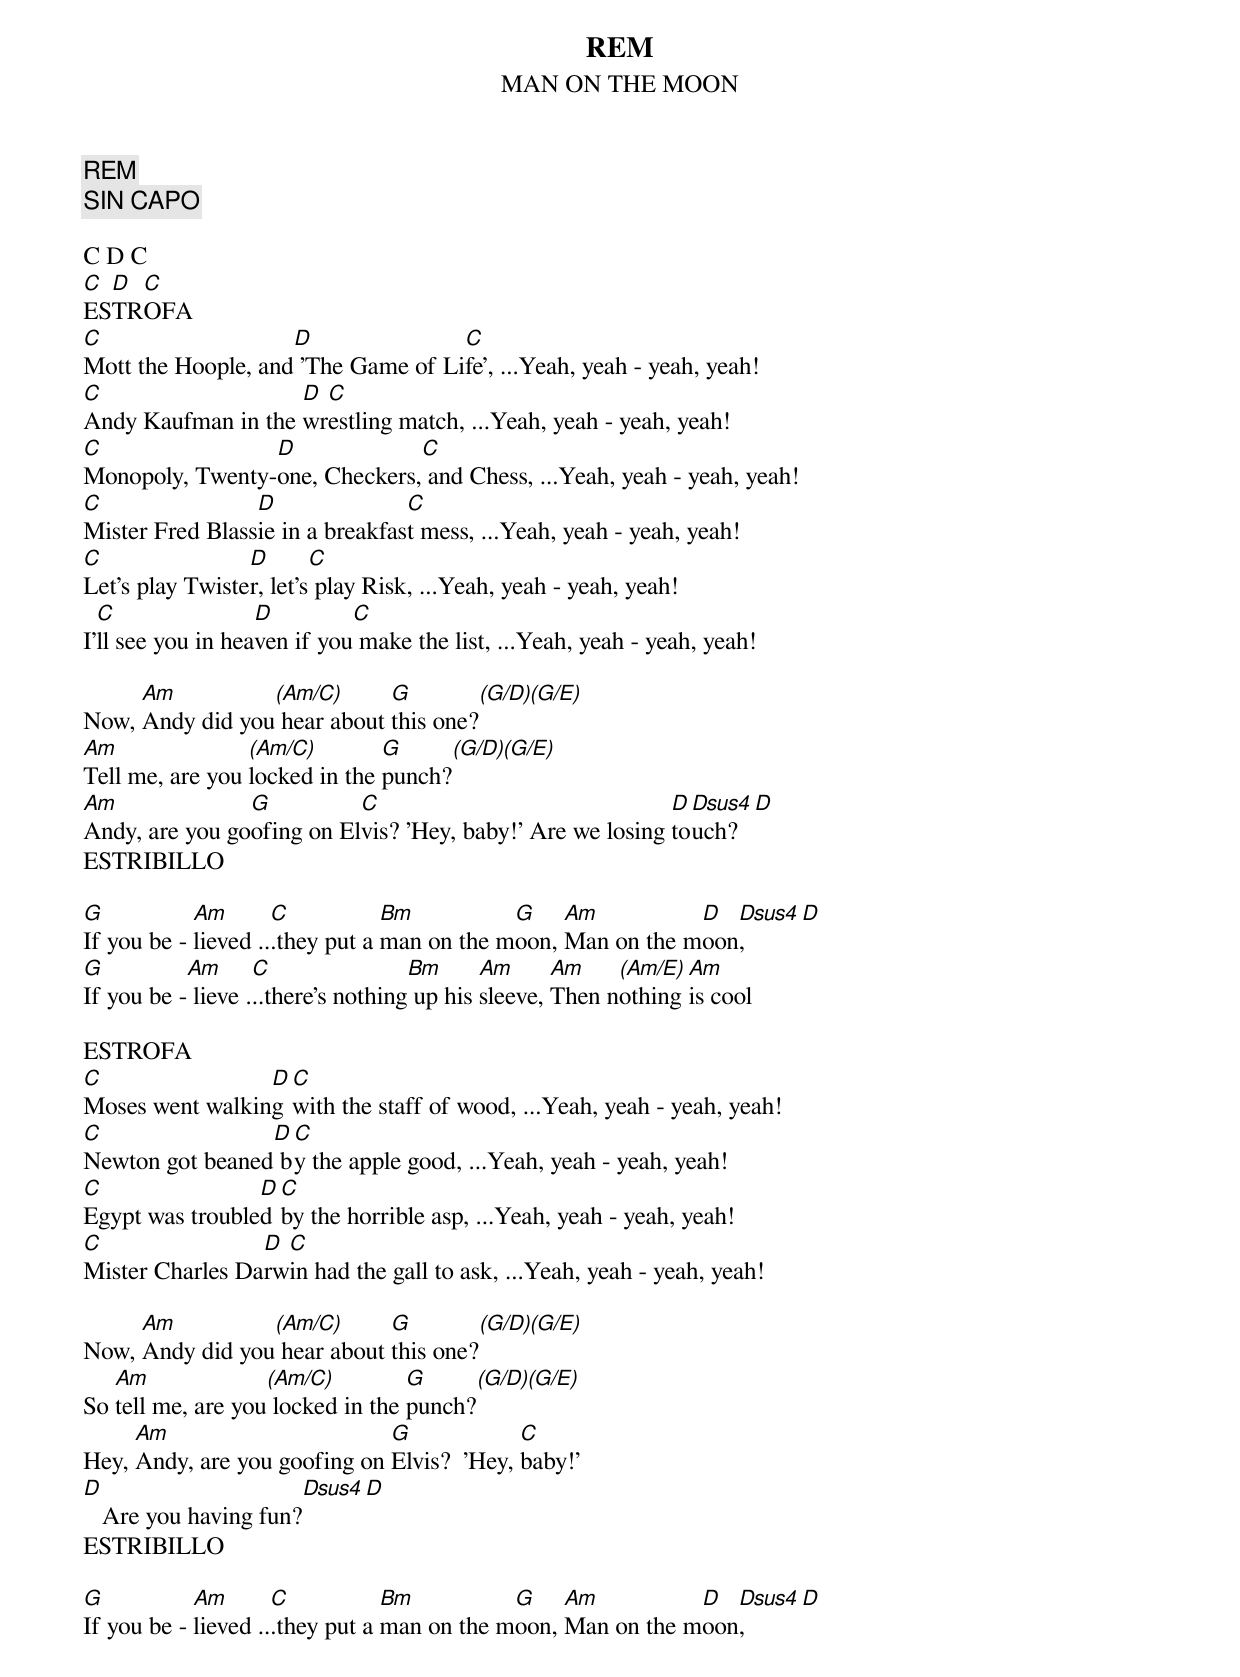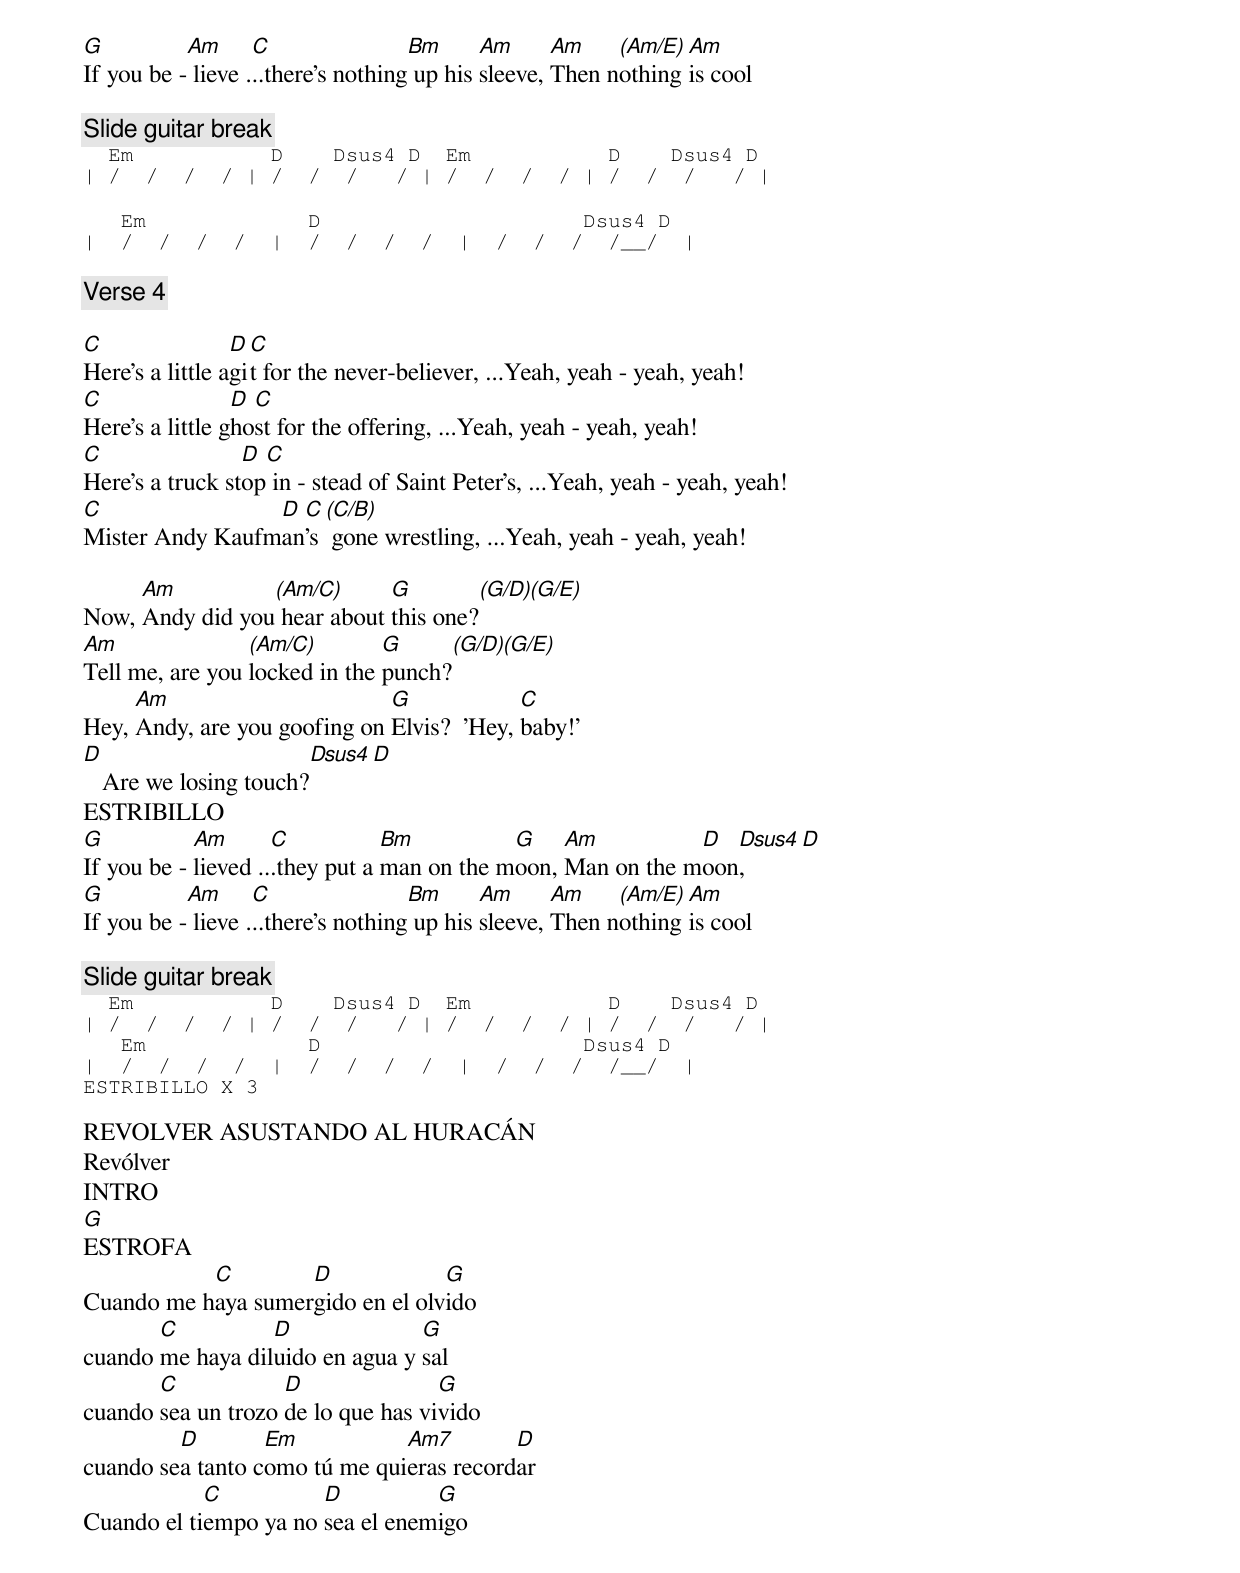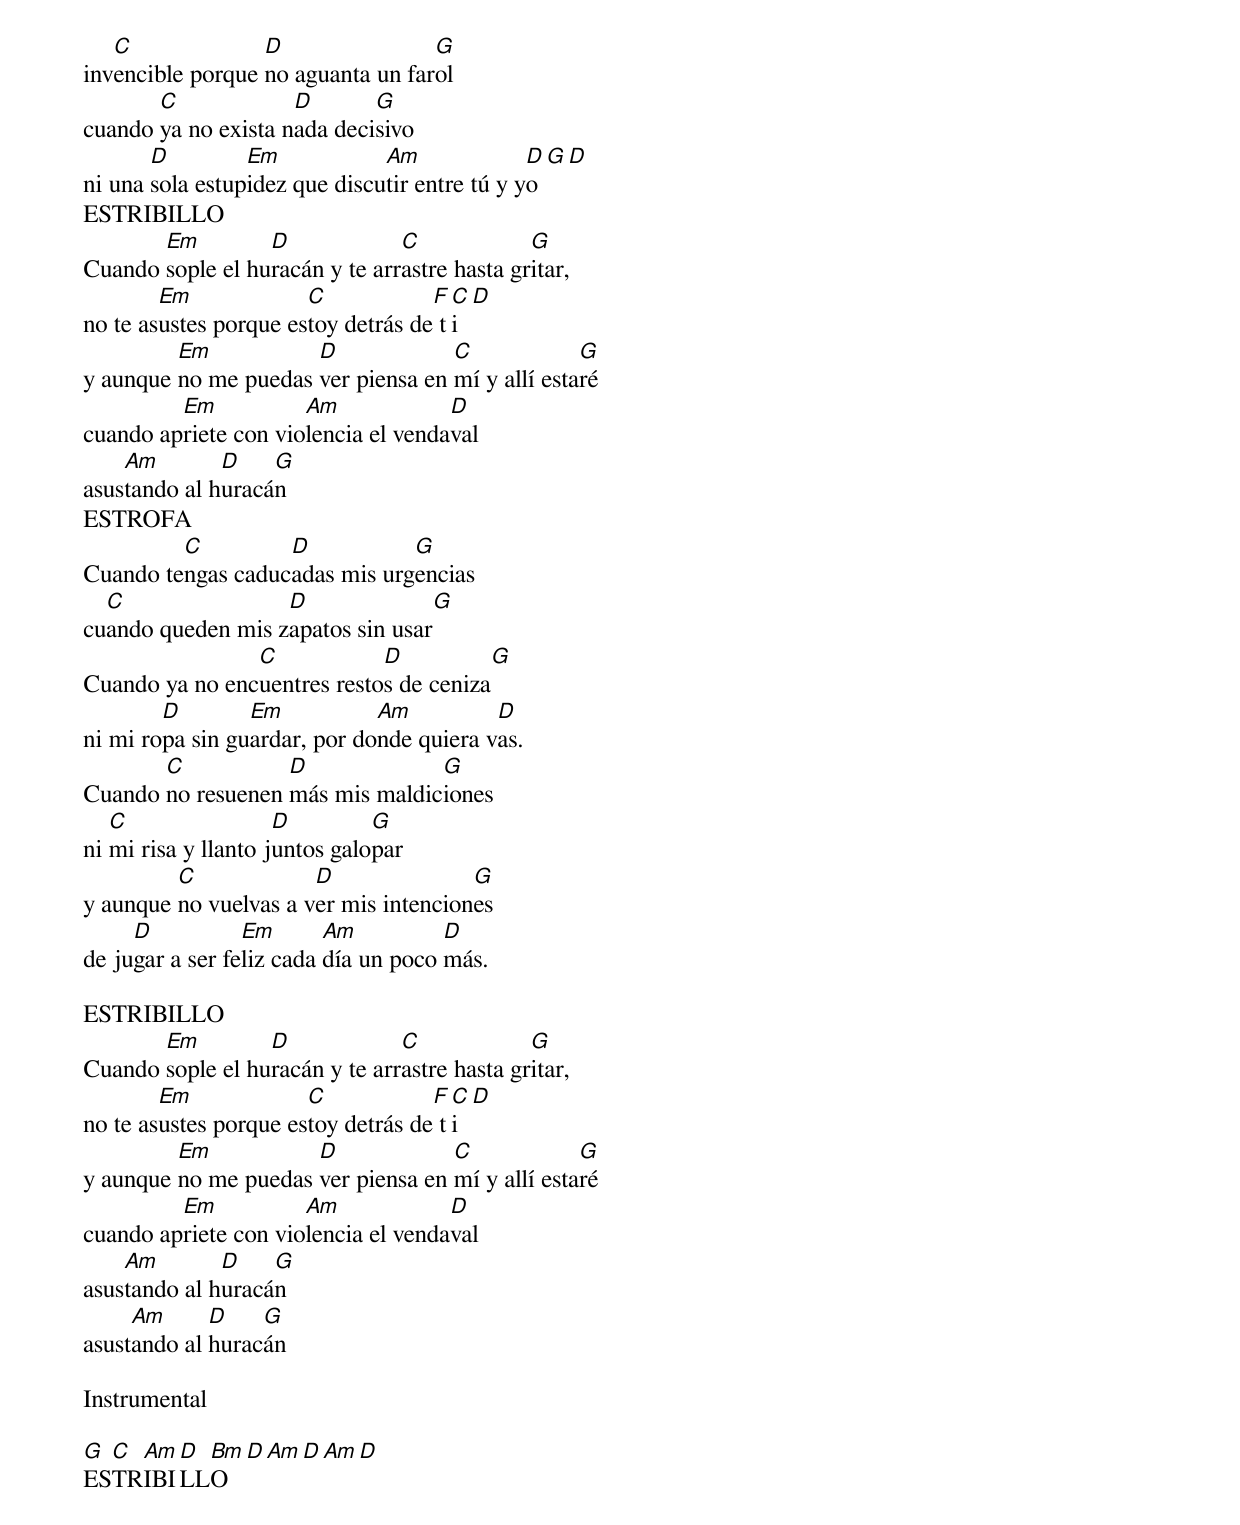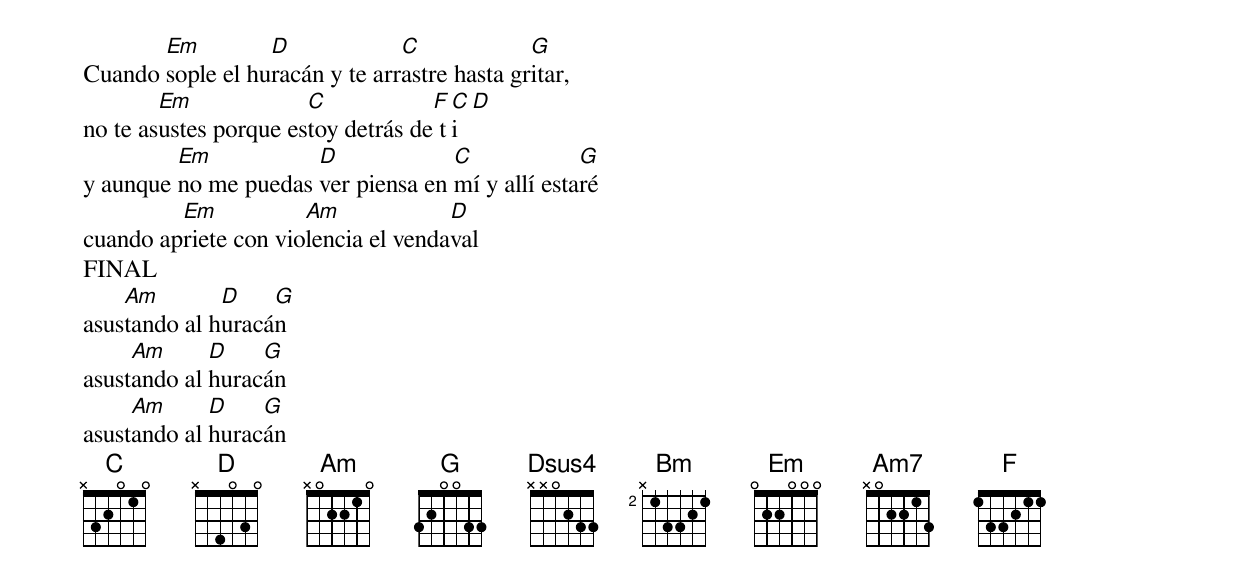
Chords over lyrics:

REM
MAN ON THE MOON
REM
SIN CAPO
C         = x32010    G     = 320033     D     = xx0232
 D = x54030   (G/D)  = xx0033     Bm    = x24432
 Am        = x02210   (G/E)  = xx2033    (Am/E) = xx2210
(Am/C)     = x32210    Dsus4 = xx0233     Em    = 022000

C D C
C D C
ESTROFA
C                   D               C
Mott the Hoople, and 'The Game of Life', ...Yeah, yeah - yeah, yeah!
C                   D C
Andy Kaufman in the wrestling match, ...Yeah, yeah - yeah, yeah!
C                D             C
Monopoly, Twenty-one, Checkers, and Chess, ...Yeah, yeah - yeah, yeah!
C                D               C
Mister Fred Blassie in a breakfast mess, ...Yeah, yeah - yeah, yeah!
C                D       C
Let's play Twister, let's play Risk, ...Yeah, yeah - yeah, yeah!
  C                D         C
I'll see you in heaven if you make the list, ...Yeah, yeah - yeah, yeah!

     Am          (Am/C)      G         (G/D)(G/E)
Now, Andy did you hear about this one?
Am               (Am/C)        G       (G/D)(G/E)
Tell me, are you locked in the punch?
Am              G          C                               D Dsus4 D
Andy, are you goofing on Elvis? 'Hey, baby!' Are we losing touch?
ESTRIBILLO

G           Am       C           Bm          G    Am          D  Dsus4 D
If you be - lieved ...they put a man on the moon, Man on the moon,
G          Am      C                Bm      Am      Am    (Am/E) Am
If you be - lieve ...there's nothing up his sleeve, Then nothing is cool

ESTROFA
C                D C
Moses went walking with the staff of wood, ...Yeah, yeah - yeah, yeah!
C                D C
Newton got beaned by the apple good, ...Yeah, yeah - yeah, yeah!
C                D C
Egypt was troubled by the horrible asp, ...Yeah, yeah - yeah, yeah!
C                D C
Mister Charles Darwin had the gall to ask, ...Yeah, yeah - yeah, yeah!

     Am          (Am/C)      G           (G/D)(G/E)
Now, Andy did you hear about this one?
   Am              (Am/C)         G      (G/D)(G/E)
So tell me, are you locked in the punch?
     Am                       G             C
Hey, Andy, are you goofing on Elvis?  'Hey, baby!'
D                         Dsus4 D
   Are you having fun?
ESTRIBILLO

G           Am       C           Bm          G    Am          D  Dsus4 D
If you be - lieved ...they put a man on the moon, Man on the moon,
G          Am      C                Bm      Am      Am    (Am/E) Am
If you be - lieve ...there's nothing up his sleeve, Then nothing is cool

[Slide guitar break]
  Em           D    Dsus4 D  Em           D    Dsus4 D
| /  /  /  / | /  /  /   / | /  /  /  / | /  /  /   / |

   Em             D                     Dsus4 D
|  /  /  /  /  |  /  /  /  /  |  /  /  /  /__/  |

[Verse 4]

C                D C
Here's a little agit for the never-believer, ...Yeah, yeah - yeah, yeah!
C                D C
Here's a little ghost for the offering, ...Yeah, yeah - yeah, yeah!
C                D C
Here's a truck stop in - stead of Saint Peter's, ...Yeah, yeah - yeah, yeah!
C                D C (C/B)
Mister Andy Kaufman's gone wrestling, ...Yeah, yeah - yeah, yeah!

     Am          (Am/C)      G         (G/D)(G/E)
Now, Andy did you hear about this one?
Am               (Am/C)        G       (G/D)(G/E)
Tell me, are you locked in the punch?
     Am                       G             C
Hey, Andy, are you goofing on Elvis?  'Hey, baby!'
D                        Dsus4 D
   Are we losing touch?
ESTRIBILLO
G           Am       C           Bm          G    Am          D  Dsus4 D
If you be - lieved ...they put a man on the moon, Man on the moon,
G          Am      C                Bm      Am      Am    (Am/E) Am
If you be - lieve ...there's nothing up his sleeve, Then nothing is cool

[Slide guitar break]
  Em           D    Dsus4 D  Em           D    Dsus4 D
| /  /  /  / | /  /  /   / | /  /  /  / | /  /  /   / |
   Em             D                     Dsus4 D
|  /  /  /  /  |  /  /  /  /  |  /  /  /  /__/  |
ESTRIBILLO X 3

REVOLVER ASUSTANDO AL HURACÁN
Revólver
INTRO
G
ESTROFA
           C        D             G
Cuando me haya sumergido en el olvido
       C          D              G
cuando me haya diluido en agua y sal
       C            D               G
cuando sea un trozo de lo que has vivido
         D        Em           Am7        D
cuando sea tanto como tú me quieras recordar
            C          D          G
Cuando el tiempo ya no sea el enemigo
   C              D                G
invencible porque no aguanta un farol
       C             D       G
cuando ya no exista nada decisivo
       D         Em            Am              D G D
ni una sola estupidez que discutir entre tú y yo
ESTRIBILLO
       Em         D             C             G
Cuando sople el huracán y te arrastre hasta gritar,
        Em             C            F C D
no te asustes porque estoy detrás de ti
         Em           D             C             G
y aunque no me puedas ver piensa en mí y allí estaré
         Em           Am             D
cuando apriete con violencia el vendaval
    Am        D    G
asustando al huracán
ESTROFA
         C         D           G
Cuando tengas caducadas mis urgencias
  C                D                   G
cuando queden mis zapatos sin usar
                C            D           G
Cuando ya no encuentres restos de ceniza
        D        Em           Am          D
ni mi ropa sin guardar, por donde quiera vas.
       C           D             G
Cuando no resuenen más mis maldiciones
   C                 D         G
ni mi risa y llanto juntos galopar
         C             D               G
y aunque no vuelvas a ver mis intenciones
     D           Em       Am          D
de jugar a ser feliz cada día un poco más.

ESTRIBILLO
       Em         D             C             G
Cuando sople el huracán y te arrastre hasta gritar,
        Em             C            F C D
no te asustes porque estoy detrás de ti
         Em           D             C             G
y aunque no me puedas ver piensa en mí y allí estaré
         Em           Am             D
cuando apriete con violencia el vendaval
    Am        D    G
asustando al huracán
     Am      D    G
asustando al huracán

Instrumental

G C Am D Bm D Am D Am D
ESTRIBILLO
       Em         D             C             G
Cuando sople el huracán y te arrastre hasta gritar,
        Em             C            F C D
no te asustes porque estoy detrás de ti
         Em           D             C             G
y aunque no me puedas ver piensa en mí y allí estaré
         Em           Am             D
cuando apriete con violencia el vendaval
FINAL
    Am        D    G
asustando al huracán
     Am      D    G
asustando al huracán
     Am      D    G
asustando al huracán
